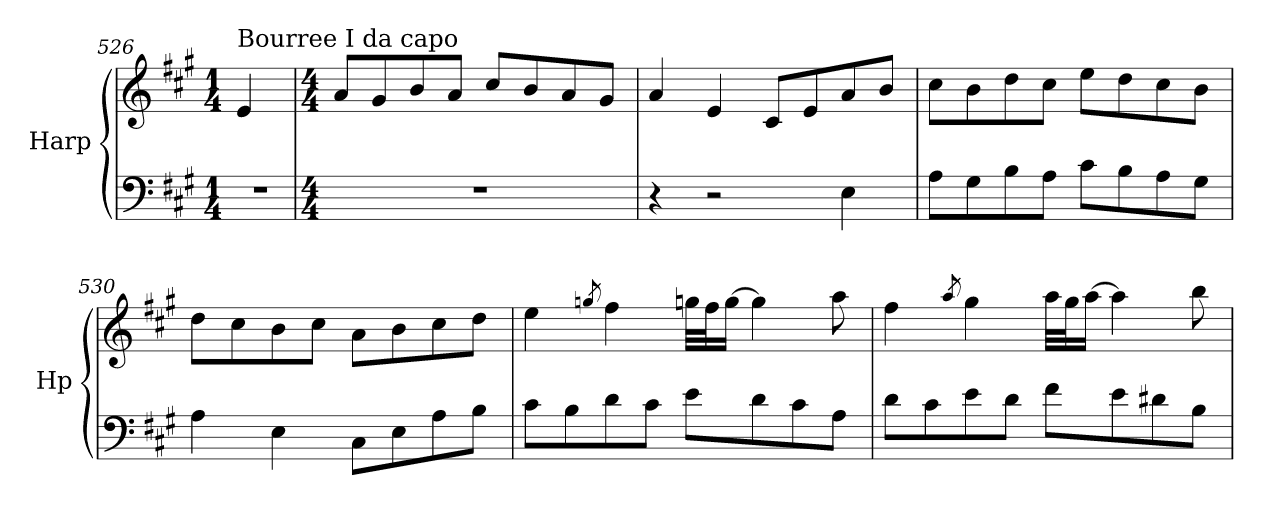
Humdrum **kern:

**kern	**kern
*part1	*part1
*staff2	*staff1
*I"Harp	*
*I'Hp	*
!!LO:PB:g=z
*clefF4	*clefG2
*k[f#c#g#]	*k[f#c#g#]
*M1/4	*M1/4
=526	=526
!	!LO:TX:a:t=Bourree I da capo
4r	4e/
=527	=527
*M4/4	*M4/4
1r	8a/L
.	8g#/
.	8b/
.	8a/J
.	8cc#/L
.	8b/
.	8a/
.	8g#/J
=528	=528
4r	4a/
2r	4e/
.	8c#/L
.	8e/
4E\	8a/
.	8b/J
=529	=529
8A\L	8cc#\L
8G#\	8b\
8B\	8dd\
8A\J	8cc#\J
8c#\L	8ee\L
8B\	8dd\
8A\	8cc#\
8G#\J	8b\J
=530	=530
4A\	8dd\L
.	8cc#\
4E\	8b\
.	8cc#\J
8C#\L	8a\L
8E\	8b\
8A\	8cc#\
8B\J	8dd\J
!!LO:LB:g=z
=531	=531
8c#\L	4ee\
8B\	.
.	8qggn/
8d\	4ff#\
8c#\J	.
8e\L	32gg\LLL
.	32ff#\J
.	[16gg\JJ
8d\	4gg\]
8c#\	.
8A\J	8aa\
=532	=532
8d\L	4ff#\
8c#\	.
.	8qaa/
8e\	4gg#\
8d\J	.
8f#\L	32aa\LLL
.	32gg#\J
.	[16aa\JJ
8e\	4aa\]
8d#X\	.
8B\J	8bb\
=	=
*-	*-
